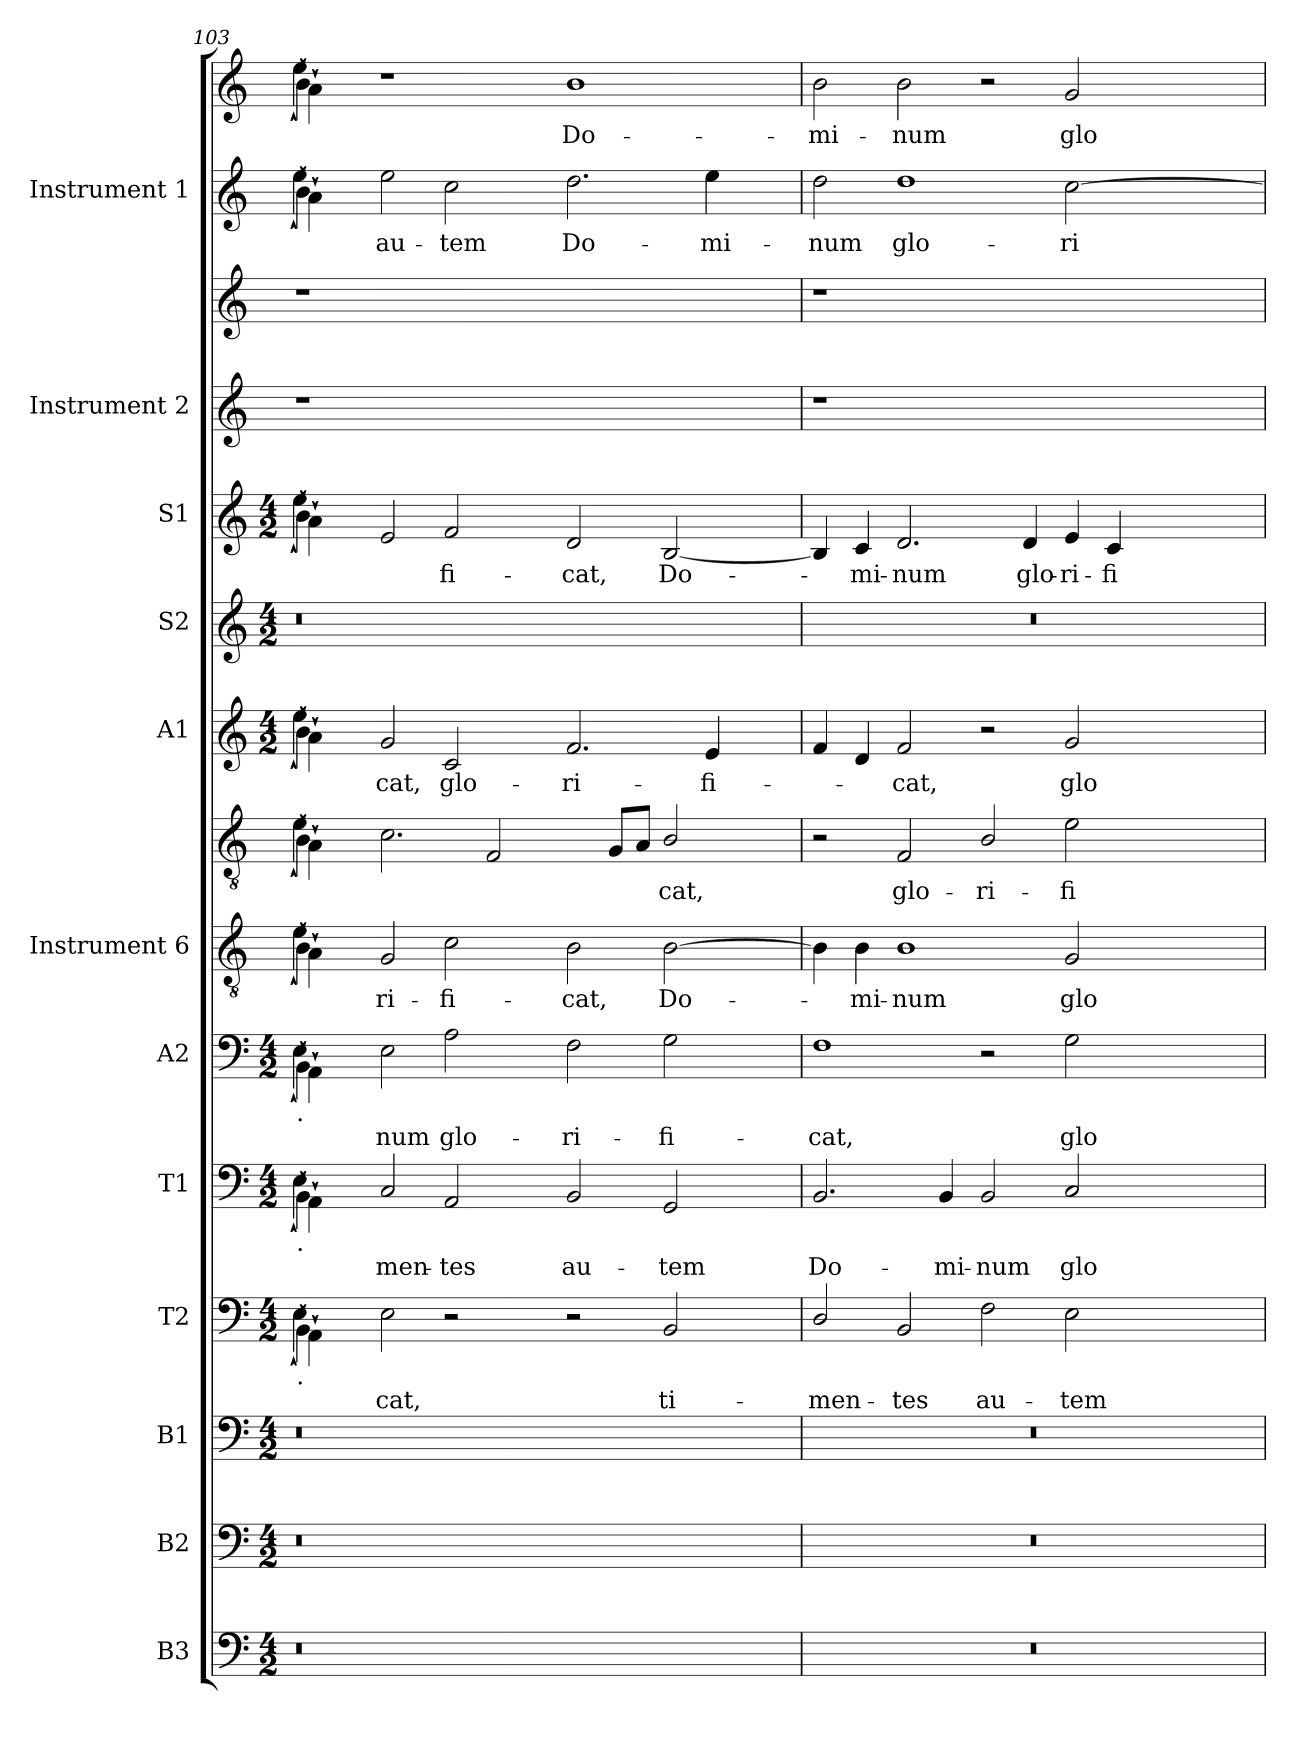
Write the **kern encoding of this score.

**kern	**kern	**kern	**kern	**text	**kern	**text	**kern	**text	**kern	**text	**kern	**text	**kern	**text	**kern	**kern	**text	**kern	**kern	**kern	**text	**kern	**text
*part12	*part11	*part10	*part9	*part9	*part8	*part8	*part7	*part7	*part6	*part6	*part6	*part6	*part5	*part5	*part4	*part3	*part3	*part2	*part2	*part1	*part1	*part1	*part1
*staff15	*staff14	*staff13	*staff12	*staff12	*staff11	*staff11	*staff10	*staff10	*staff9	*staff9	*staff8	*staff8	*staff7	*staff7	*staff6	*staff5	*staff5	*staff4	*staff3	*staff2	*staff2	*staff1	*staff1
*I"B3	*I"B2	*I"B1	*I"T2	*	*I"T1	*	*I"A2	*	*I"Instrument 6	*	*	*	*I"A1	*	*I"S2	*I"S1	*	*I"Instrument 2	*	*I"Instrument 1	*	*	*
!!LO:PB:g=z
*clefF4	*clefF4	*clefF4	*clefF4	*	*clefF4	*	*clefF4	*	*clefGv2	*	*clefGv2	*	*clefG2	*	*clefG2	*clefG2	*	*clefG2	*clefG2	*clefG2	*	*clefG2	*
*	*	*	*	*	*k[]	*	*	*	*	*	*	*	*k[]	*	*	*	*	*	*	*k[]	*	*k[]	*
*	*	*	*	*	*C:	*	*	*	*	*	*	*	*C:	*	*	*	*	*	*	*C:	*	*C:	*
*M4/2	*M4/2	*M4/2	*M4/2	*	*M4/2	*	*M4/2	*	*	*	*	*	*M4/2	*	*M4/2	*M4/2	*	*	*	*	*	*	*
=103	=103	=103	=103	=103	=103	=103	=103	=103	=103	=103	=103	=103	=103	=103	=103	=103	=103	=103	=103	=103	=103	=103	=103
*	*	*	*^	*	*^	*	*^	*	*^	*	*^	*	*^	*	*	*^	*	*	*	*^	*	*^	*
*	*	*	*	*^	*	*	*^	*	*	*^	*	*	*^	*	*	*^	*	*	*^	*	*	*	*^	*	*	*	*	*^	*	*	*^	*
!	!	!	!	!	!	!	!	!	!	!	!LO:TX:b:t=.	!	!	!	!	!	!	!	!	!	!	!	!	!	!	!	!	!	!	!	!	!	!	!	!	!	!	!	!	!	!
!	!	!	!	!	!	!	!LO:TX:b:t=.	!	!	!	!	!	!	!	!	!	!	!	!	!	!	!	!	!	!	!	!	!	!	!	!	!	!	!	!	!	!	!	!	!	!
!	!	!	!LO:TX:b:t=.	!	!	!	!	!	!	!	!	!	!	!	!	!	!	!	!	!	!	!	!	!	!	!	!	!	!	!	!	!	!	!	!	!	!	!	!	!	!
*	*	*	*	*	*^	*	*	*^	*^	*	*	*	*^	*	*	*	*	*	*	*^	*^	*	*	*	*^	*	*	*	*	*	*	*	*	*	*	*	*	*	*	*	*
*	*	*	*	*	*	*	*	*	*	*	*	*	*	*	*	*	*	*	*	*	*	*	*	*	*	*	*	*	*	*	*	*	*	*	*	*	*	*	*	*	*	*	*	*	*	*	*	*
0r	0r	0r	4BB`<\	4E`<\	4AA`<\	16ryy	.	4BB`<\	4E`<\	4AA`<\	16ryy	16ryy	.	4BB`<\	4E`<\	4AA`<\	16.ryy	.	4B`<\	4e`<\	4A`<\	.	4B`<\	4e`<\	4A`<\	16ryy	8ryy	.	4b`<\	4ee`<\	4a`<\	16..ryy	.	0r	4b`<\	4ee`<\	4a`<\	.	1r	1r	4b`<\	4ee`<\	4a`<\	.	4b`<\	4ee`<\	4a`<\	.
.	.	.	.	.	.	64ryy	.	.	.	.	1ryy	64ryy	.	.	.	.	.	.	.	.	.	.	.	.	.	64ryy	.	.	.	.	.	.	.	.	.	.	.	.	.	.	.	.	.	.	.	.	.	.
.	.	.	.	.	.	1ryy	.	.	.	.	.	1ryy	.	.	.	.	.	.	.	.	.	.	.	.	.	1ryy	.	.	.	.	.	.	.	.	.	.	.	.	.	.	.	.	.	.	.	.	.	.
.	.	.	.	.	.	.	.	.	.	.	.	.	.	.	.	.	1ryy	.	.	.	.	.	.	.	.	.	.	.	.	.	.	.	.	.	.	.	.	.	.	.	.	.	.	.	.	.	.	.
.	.	.	.	.	.	.	.	.	.	.	.	.	.	.	.	.	.	.	.	.	.	.	.	.	.	.	.	.	.	.	.	1ryy	.	.	.	.	.	.	.	.	.	.	.	.	.	.	.	.
.	.	.	.	.	.	.	.	.	.	.	.	.	.	.	.	.	.	.	.	.	.	.	.	.	.	.	32ryy	.	.	.	.	.	.	.	.	.	.	.	.	.	.	.	.	.	.	.	.	.
.	.	.	.	.	.	.	.	.	.	.	.	.	.	.	.	.	.	.	.	.	.	.	.	.	.	.	1ryy	.	.	.	.	.	.	.	.	.	.	.	.	.	.	.	.	.	.	.	.	.
!	!	!	!	!	!	!	!LO:LY:b:cj	!	!	!	!	!	!LO:LY:b:cj	!	!	!	!	!LO:LY:b:cj	!	!	!	!LO:LY:b:rj	!	!	!	!	!	!	!	!	!	!	!LO:LY:b:cj	!	!	!	!	!	!	!	!	!	!	!LO:LY:b:rj	!	!	!	!
.	.	.	2E\	0ryy	0ryy	.	-cat,	2C/	0ryy	0ryy	.	.	-men-	2E\	0ryy	0ryy	.	num	2G/	0ryy	0ryy	ri-	2.c\	0ryy	0ryy	.	.	.	2g/	0ryy	0ryy	.	cat,	.	2e/	0ryy	0ryy	.	.	.	2ee\	0ryy	0ryy	au-	1r	0ryy	0ryy	.
!	!	!	!	!	!	!	!	!	!	!	!	!	!LO:LY:b:cj	!	!	!	!	!LO:LY:b:rj	!	!	!	!LO:LY:b:rj	!	!	!	!	!	!	!	!	!	!	!LO:LY:b:rj	!	!	!	!	!LO:LY:b:rj	!	!	!	!	!	!LO:LY:b:cj	!	!	!	!
.	.	.	2r	.	.	.	.	2AA/	.	.	.	.	-tes	2A\	.	.	.	glo-	2c\	.	.	-fi-	.	.	.	.	.	.	2c/	.	.	.	glo-	.	2f/	.	.	fi-	.	.	2cc\	.	.	-tem	.	.	.	.
.	.	.	.	.	.	.	.	.	.	.	.	.	.	.	.	.	.	.	.	.	.	.	2F/	.	.	.	.	.	.	.	.	.	.	.	.	.	.	.	1ryy	1ryy	.	.	.	.	.	.	.	.
.	.	.	.	.	.	.	.	.	.	.	1ryy	.	.	.	.	.	.	.	.	.	.	.	.	.	.	.	.	.	.	.	.	.	.	.	.	.	.	.	.	.	.	.	.	.	.	.	.	.
.	.	.	.	.	.	1ryy	.	.	.	.	.	1ryy	.	.	.	.	.	.	.	.	.	.	.	.	.	1ryy	.	.	.	.	.	.	.	.	.	.	.	.	.	.	.	.	.	.	.	.	.	.
.	.	.	.	.	.	.	.	.	.	.	.	.	.	.	.	.	1ryy	.	.	.	.	.	.	.	.	.	.	.	.	.	.	.	.	.	.	.	.	.	.	.	.	.	.	.	.	.	.	.
.	.	.	.	.	.	.	.	.	.	.	.	.	.	.	.	.	.	.	.	.	.	.	.	.	.	.	.	.	.	.	.	1ryy	.	.	.	.	.	.	.	.	.	.	.	.	.	.	.	.
.	.	.	.	.	.	.	.	.	.	.	.	.	.	.	.	.	.	.	.	.	.	.	.	.	.	.	1ryy	.	.	.	.	.	.	.	.	.	.	.	.	.	.	.	.	.	.	.	.	.
!	!	!	!	!	!	!	!	!	!	!	!	!	!LO:LY:b:rj	!	!	!	!	!LO:LY:b:rj	!	!	!	!LO:LY:b:cj	!	!	!	!	!	!	!	!	!	!	!LO:LY:b:rj	!	!	!	!	!LO:LY:b:cj	!	!	!	!	!	!LO:LY:b:rj	!	!	!	!LO:LY:b:rj
.	.	.	2r	.	.	.	.	2BB/	.	.	.	.	au-	2F\	.	.	.	-ri-	2B\	.	.	-cat,	.	.	.	.	.	.	2.f/	.	.	.	-ri-	.	2d/	.	.	-cat,	.	.	2.dd\	.	.	Do-	1b	.	.	-Do-
.	.	.	.	.	.	.	.	.	.	.	.	.	.	.	.	.	.	.	.	.	.	.	8G/L	.	.	.	.	.	.	.	.	.	.	.	.	.	.	.	.	.	.	.	.	.	.	.	.	.
.	.	.	.	.	.	.	.	.	.	.	.	.	.	.	.	.	.	.	.	.	.	.	8A/J	.	.	.	.	.	.	.	.	.	.	.	.	.	.	.	.	.	.	.	.	.	.	.	.	.
!	!	!	!	!	!	!	!LO:LY:b:rj	!	!	!	!	!	!LO:LY:b:cj	!	!	!	!	!LO:LY:b:rj	!	!	!	!LO:LY:b:rj	!	!	!	!	!	!LO:LY:b:cj	!	!	!	!	!	!	!	!	!	!LO:LY:b:rj	!	!	!	!	!	!	!	!	!	!
.	.	.	2BB/	.	.	.	ti-	2GG/	.	.	.	.	-tem	2G\	.	.	.	-fi-	[>2B\	.	.	Do-	2B/	.	.	.	.	-cat,	.	.	.	.	.	.	[<2B/	.	.	Do-	.	.	.	.	.	.	.	.	.	.
!	!	!	!	!	!	!	!	!	!	!	!	!	!	!	!	!	!	!	!	!	!	!	!	!	!	!	!	!	!	!	!	!	!LO:LY:b:rj	!	!	!	!	!	!	!	!	!	!	!LO:LY:b:rj	!	!	!	!
4ryy	4ryy	4ryy	.	.	.	.	.	.	.	.	.	.	.	.	.	.	.	.	.	.	.	.	.	.	.	.	.	.	4e/	.	.	.	-fi-	4ryy	.	.	.	.	4ryy	4ryy	4ee\	.	.	-mi-	.	.	.	.
.	.	.	.	.	.	.	.	.	.	.	8.ryy	.	.	.	.	.	.	.	.	.	.	.	.	.	.	.	.	.	.	.	.	.	.	.	.	.	.	.	.	.	.	.	.	.	.	.	.	.
.	.	.	.	.	.	8ryy	.	.	.	.	.	8ryy	.	.	.	.	.	.	.	.	.	.	.	.	.	8ryy	.	.	.	.	.	.	.	.	.	.	.	.	.	.	.	.	.	.	.	.	.	.
.	.	.	.	.	.	.	.	.	.	.	.	.	.	.	.	.	8ryy	.	.	.	.	.	.	.	.	.	.	.	.	.	.	.	.	.	.	.	.	.	.	.	.	.	.	.	.	.	.	.
.	.	.	.	.	.	.	.	.	.	.	.	.	.	.	.	.	.	.	.	.	.	.	.	.	.	.	.	.	.	.	.	8ryy	.	.	.	.	.	.	.	.	.	.	.	.	.	.	.	.
.	.	.	.	.	.	.	.	.	.	.	.	.	.	.	.	.	.	.	.	.	.	.	.	.	.	.	16.ryy	.	.	.	.	.	.	.	.	.	.	.	.	.	.	.	.	.	.	.	.	.
.	.	.	.	.	.	32.ryy	.	.	.	.	.	32.ryy	.	.	.	.	.	.	.	.	.	.	.	.	.	32.ryy	.	.	.	.	.	.	.	.	.	.	.	.	.	.	.	.	.	.	.	.	.	.
.	.	.	.	.	.	.	.	.	.	.	.	.	.	.	.	.	32ryy	.	.	.	.	.	.	.	.	.	.	.	.	.	.	.	.	.	.	.	.	.	.	.	.	.	.	.	.	.	.	.
.	.	.	.	.	.	.	.	.	.	.	.	.	.	.	.	.	.	.	.	.	.	.	.	.	.	.	.	.	.	.	.	64ryy	.	.	.	.	.	.	.	.	.	.	.	.	.	.	.	.
=104	=104	=104	=104	=104	=104	=104	=104	=104	=104	=104	=104	=104	=104	=104	=104	=104	=104	=104	=104	=104	=104	=104	=104	=104	=104	=104	=104	=104	=104	=104	=104	=104	=104	=104	=104	=104	=104	=104	=104	=104	=104	=104	=104	=104	=104	=104	=104	=104
!	!	!	!	!	!	!	!LO:LY:b:cj	!	!	!	!	!	!LO:LY:b:rj	!	!	!	!	!LO:LY:b:cj	!	!	!	!	!	!	!	!	!	!	!	!	!	!	!	!	!	!	!	!	!	!	!	!	!	!LO:LY:b:cj	!	!	!	!LO:LY:b:rj
*	*	*	*v	*v	*v	*v	*	*	*	*	*	*	*	*v	*v	*v	*v	*	*v	*v	*v	*	*v	*v	*v	*v	*v	*	*v	*v	*v	*v	*	*	*v	*v	*v	*	*	*	*v	*v	*v	*	*v	*v	*v	*
*	*	*	*	*	*v	*v	*v	*v	*v	*	*	*	*	*	*	*	*	*	*	*	*	*	*	*	*	*	*
0r	0r	0r	2D/	-men-	2.BB/	Do-	1F	-cat,	4B\]	.	2r	.	4f/	.	0r	4B/]	.	1r	1r	2dd\	-num	2b\	-mi-
!	!	!	!	!	!	!	!	!	!	!LO:LY:b:rj	!	!	!	!	!	!	!LO:LY:b:rj	!	!	!	!	!	!
.	.	.	.	.	.	.	.	.	4B\	-mi-	.	.	4d/	.	.	4c/	-mi-	.	.	.	.	.	.
!	!	!	!	!LO:LY:b:cj	!	!	!	!	!	!LO:LY:b:cj	!	!LO:LY:b:rj	!	!LO:LY:b:cj	!	!	!LO:LY:b:cj	!	!	!	!LO:LY:b:rj	!	!LO:LY:b:cj
.	.	.	2BB/	-tes	.	.	.	.	1B	-num	2F/	-glo-	2f/	-cat,	.	2.d/	-num	.	.	1dd	glo-	2b\	-num
!	!	!	!	!	!	!LO:LY:b:rj	!	!	!	!	!	!	!	!	!	!	!	!	!	!	!	!	!
.	.	.	.	.	4BB/	-mi-	.	.	.	.	.	.	.	.	.	.	.	.	.	.	.	.	.
!	!	!	!	!LO:LY:b:rj	!	!LO:LY:b:cj	!	!	!	!	!	!LO:LY:b:rj	!	!	!	!	!	!	!	!	!	!	!
.	.	.	2F\	au-	2BB/	-num	2r	.	.	.	2B/	-ri-	2r	.	.	.	.	1ryy	1ryy	.	.	2r	.
!	!	!	!	!	!	!	!	!	!	!	!	!	!	!	!	!	!LO:LY:b:rj	!	!	!	!	!	!
.	.	.	.	.	.	.	.	.	.	.	.	.	.	.	.	4d/	glo-	.	.	.	.	.	.
!	!	!	!	!LO:LY:b:cj	!	!LO:LY:b:rj	!	!LO:LY:b:rj	!	!LO:LY:b:rj	!	!LO:LY:b:rj	!	!LO:LY:b:rj	!	!	!LO:LY:b:rj	!	!	!	!LO:LY:b:rj	!	!LO:LY:b:rj
.	.	.	2E\	-tem	2C/	glo-	2G\	glo-	2G/	glo-	2e\	-fi-	2g/	glo-	.	4e/	-ri-	.	.	[>2cc\	-ri-	2g/	glo-
!	!	!	!	!	!	!	!	!	!	!	!	!	!	!	!	!	!LO:LY:b:rj	!	!	!	!	!	!
.	.	.	.	.	.	.	.	.	.	.	.	.	.	.	.	4c/	-fi-	.	.	.	.	.	.
=	=	=	=	=	=	=	=	=	=	=	=	=	=	=	=	=	=	=	=	=	=	=	=
*-	*-	*-	*-	*-	*-	*-	*-	*-	*-	*-	*-	*-	*-	*-	*-	*-	*-	*-	*-	*-	*-	*-	*-
